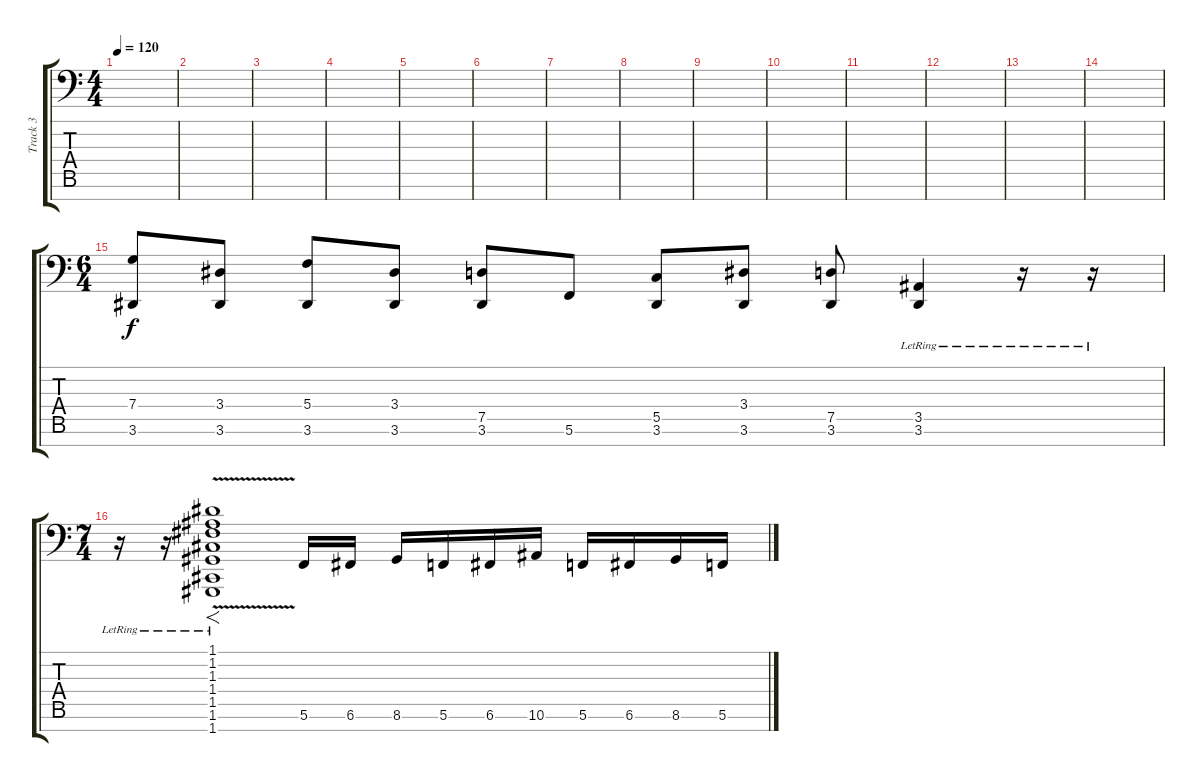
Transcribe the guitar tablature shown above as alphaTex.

\track ("Track 3" "Track 3") {instrument tremolostrings}
\staff {score tabs}
\tuning (D4 A3 F3 C3 G2 C2 G1) {hide}
\ts (4 4)
\tempo 120
\clef f4
\ks c
|
|
|
|
|
|
|
|
|
|
|
|
|
|
\ts (6 4)
(7.4 3.6).8 (3.4 3.6).8 (5.4 3.6).8 (3.4 3.6).8 (7.5 3.6).8 5.6.8 (5.5 3.6).8 (3.4 3.6).8 (7.5 3.6).8 (3.5{lr} 3.6{lr}).4 r.16 r.16 |
\ts (7 4)
r.16 r.16 (1.1 1.2 1.3 1.4{v} 1.5{lr} 1.6{lr} 1.7{lr}).1{f} 5.6.16 6.6.16 8.6.16 5.6.16 6.6.16 10.6.16 5.6.16 6.6.16 8.6.16 5.6.16
